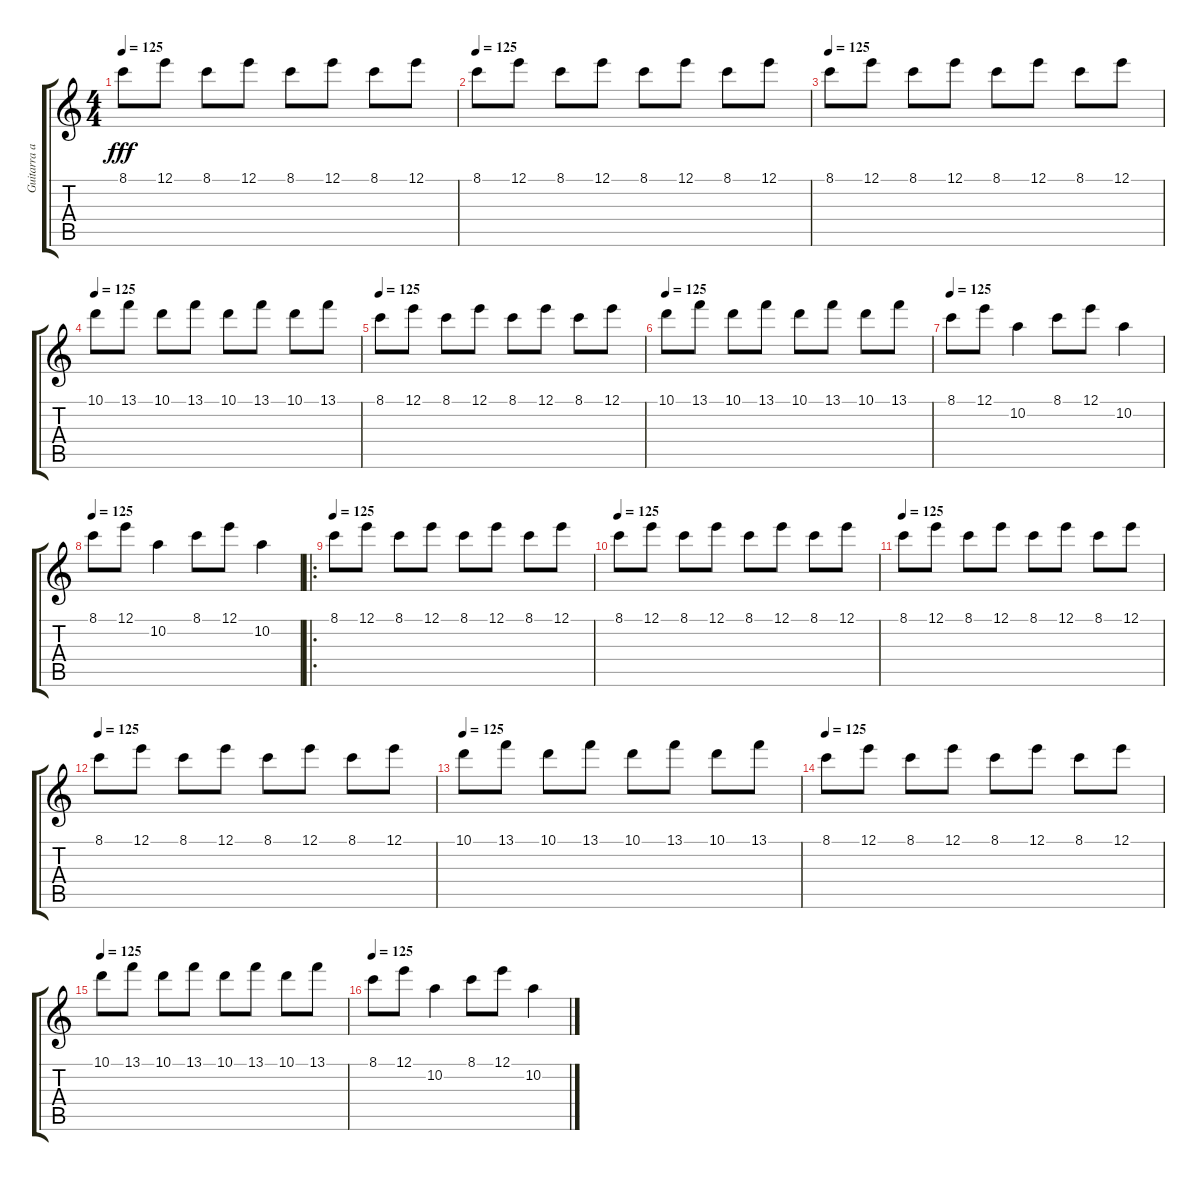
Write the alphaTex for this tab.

\track ("Guitarra acustica ¨version en vivo¨" "Guitarra a") {instrument acousticguitarsteel}
\staff {score tabs}
\tuning (E4 B3 G3 D3 A2 E2) {hide}
\ts (4 4)
\tempo 125
\clef g2
\ks c
8.1.8{dy fff} 12.1.8 8.1.8 12.1.8 8.1.8 12.1.8 8.1.8 12.1.8 |
\tempo 125
8.1.8 12.1.8 8.1.8 12.1.8 8.1.8 12.1.8 8.1.8 12.1.8 |
\tempo 125
8.1.8 12.1.8 8.1.8 12.1.8 8.1.8 12.1.8 8.1.8 12.1.8 |
\tempo 125
10.1.8 13.1.8 10.1.8 13.1.8 10.1.8 13.1.8 10.1.8 13.1.8 |
\tempo 125
8.1.8 12.1.8 8.1.8 12.1.8 8.1.8 12.1.8 8.1.8 12.1.8 |
\tempo 125
10.1.8 13.1.8 10.1.8 13.1.8 10.1.8 13.1.8 10.1.8 13.1.8 |
\tempo 125
8.1.8 12.1.8 10.2.4 8.1.8 12.1.8 10.2.4 |
\tempo 125
8.1.8 12.1.8 10.2.4 8.1.8 12.1.8 10.2.4 |
\ro
\tempo 125
8.1.8{volume 7 instrument musicbox} 12.1.8 8.1.8 12.1.8 8.1.8 12.1.8 8.1.8 12.1.8 |
\tempo 125
8.1.8 12.1.8 8.1.8 12.1.8 8.1.8 12.1.8 8.1.8 12.1.8 |
\tempo 125
8.1.8 12.1.8 8.1.8 12.1.8 8.1.8 12.1.8 8.1.8 12.1.8 |
\tempo 125
8.1.8 12.1.8 8.1.8 12.1.8 8.1.8 12.1.8 8.1.8 12.1.8 |
\tempo 125
10.1.8 13.1.8 10.1.8 13.1.8 10.1.8 13.1.8 10.1.8 13.1.8 |
\tempo 125
8.1.8 12.1.8 8.1.8 12.1.8 8.1.8 12.1.8 8.1.8 12.1.8 |
\tempo 125
10.1.8 13.1.8 10.1.8 13.1.8 10.1.8 13.1.8 10.1.8 13.1.8 |
\tempo 125
8.1.8 12.1.8 10.2.4 8.1.8 12.1.8 10.2.4
